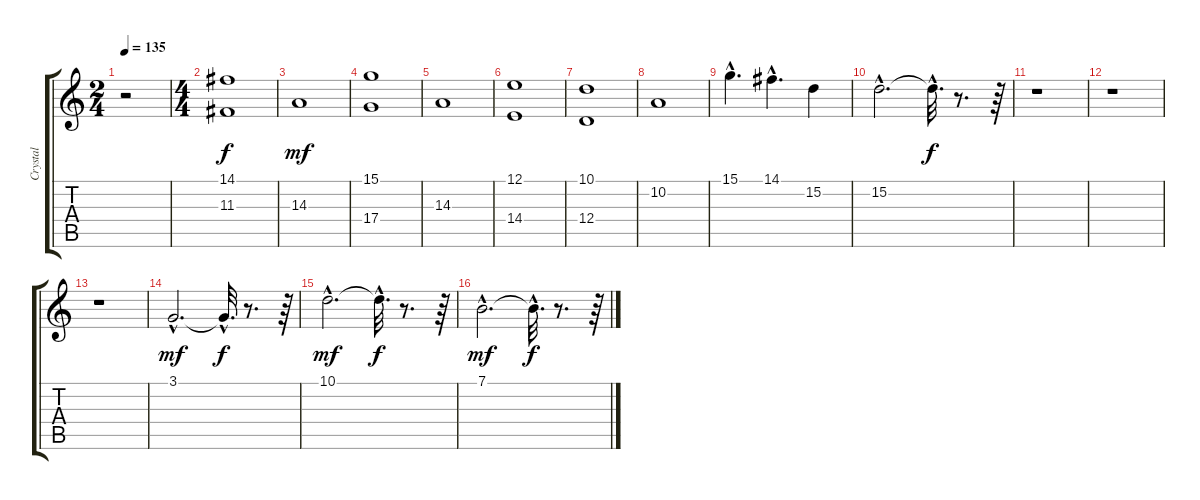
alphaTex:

\track ("Crystal" "Crystal") {instrument fx3crystal}
\staff {score tabs}
\tuning (E4 B3 G3 D3 A2 E2) {hide}
\ts (2 4)
\tempo 135
\clef g2
\ks c
r.2{dy f instrument fx3crystal} |
\ts (4 4)
(14.1 11.3).1 |
14.3.1{dy mf} |
(15.1 17.4).1 |
14.3.1 |
(12.1 14.4).1 |
(10.1 12.4).1 |
10.2.1 |
15.1{hac}.4{d} 14.1{hac}.4{d} 15.2.4 |
15.2{hac}.2{d} 15.2{hac t}.32{d dy f} r.8{d} r.64 |
r.1 |
r.1 |
r.1 |
3.1{hac}.2{d dy mf} 3.1{hac t}.32{d dy f} r.8{d} r.64 |
10.1{hac}.2{d dy mf} 10.1{hac t}.32{d dy f} r.8{d} r.64 |
7.1{hac}.2{d dy mf} 7.1{hac t}.32{d dy f} r.8{d} r.64
